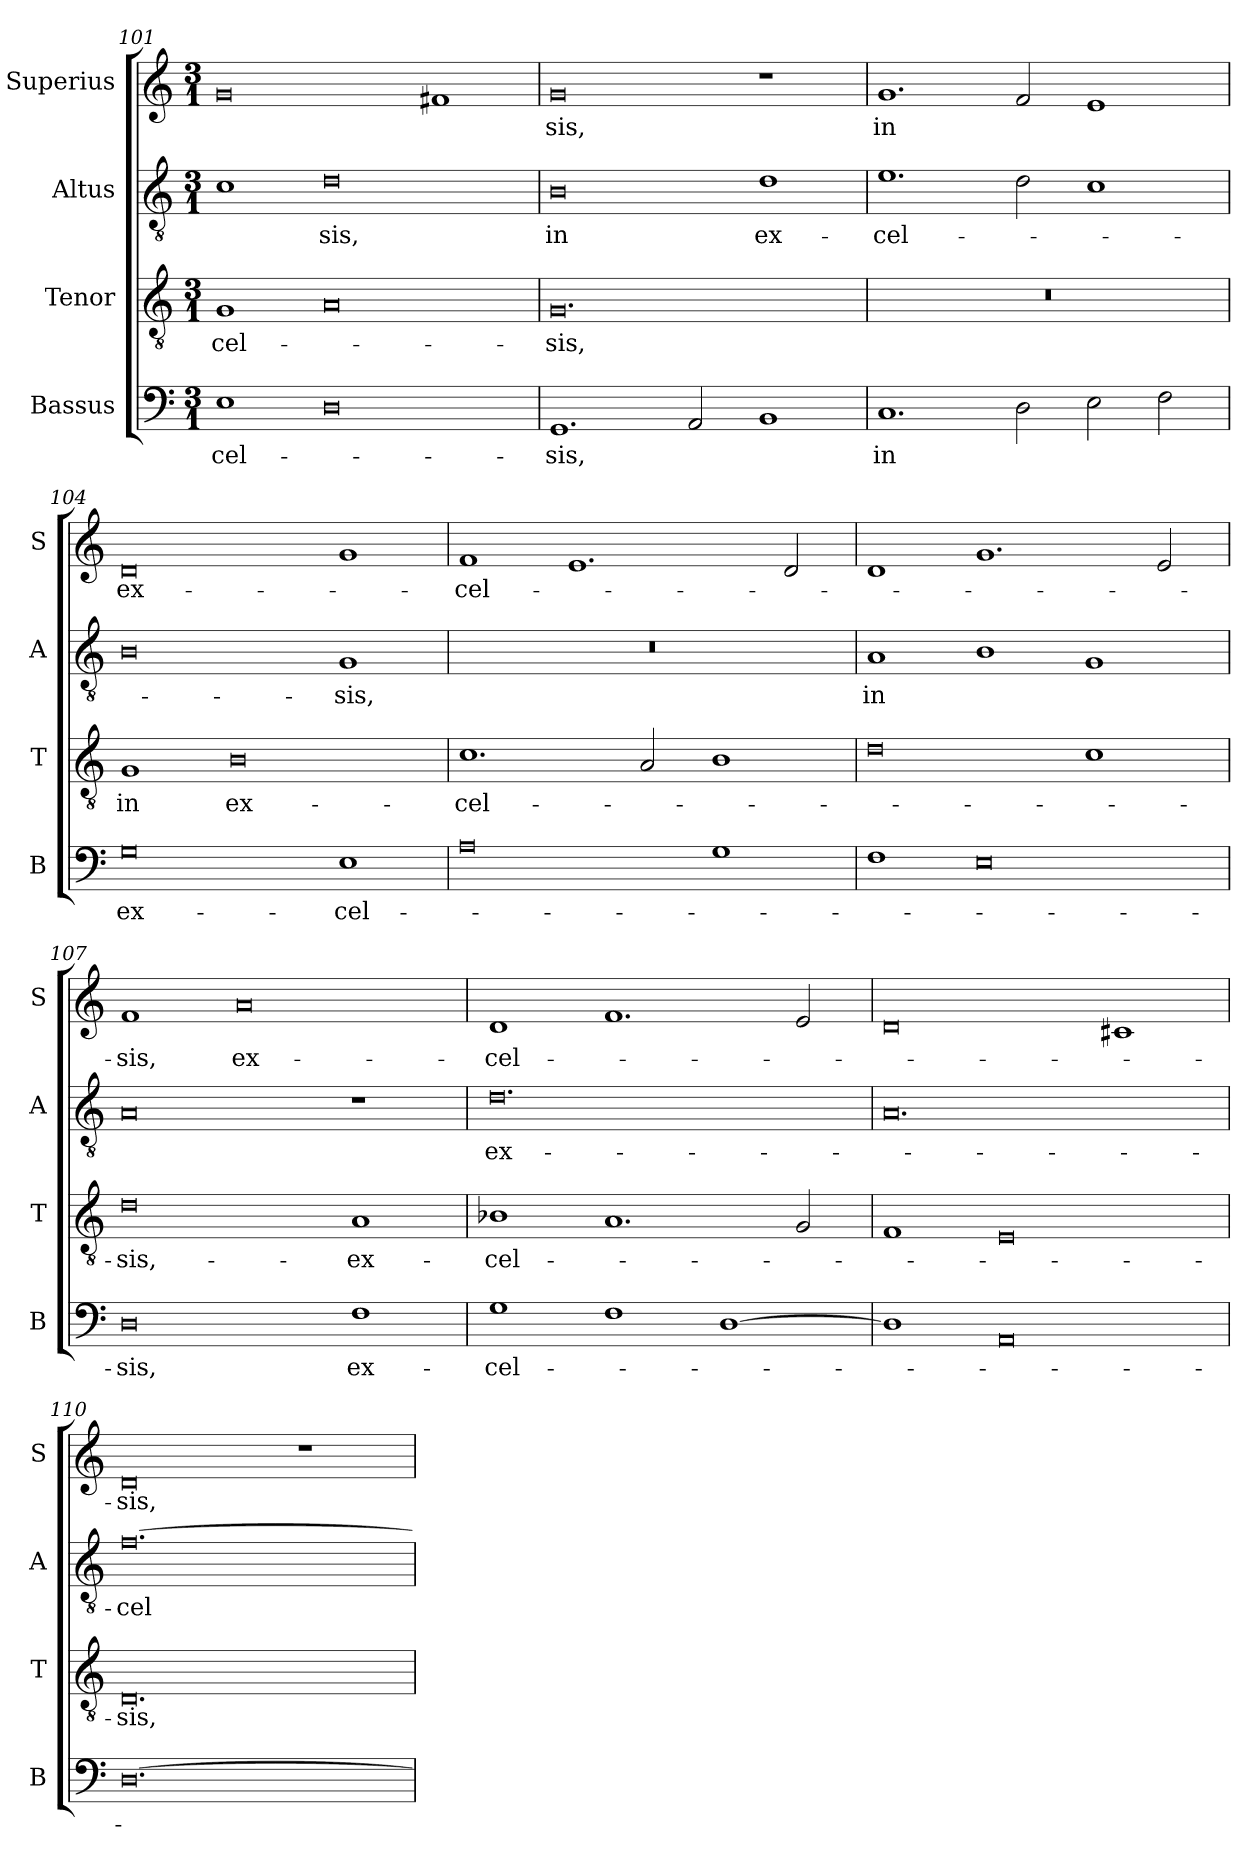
**kern	**text	**kern	**text	**kern	**text	**kern	**text
*part4	*part4	*part3	*part3	*part2	*part2	*part1	*part1
*staff4	*staff4	*staff3	*staff3	*staff2	*staff2	*staff1	*staff1
*I"Bassus	*	*I"Tenor	*	*I"Altus	*	*I"Superius	*
*I'B	*	*I'T	*	*I'A	*	*I'S	*
*clefF4	*	*clefGv2	*	*clefGv2	*	*clefG2	*
*k[]	*	*k[]	*	*k[]	*	*k[]	*
*M3/1	*	*M3/1	*	*M3/1	*	*M3/1	*
=101	=101	=101	=101	=101	=101	=101	=101
!	!LO:LY:i	!	!LO:LY:i	!	!	!	!
1E	-cel-	1G	-cel-	1c	.	0g	.
!	!	!	!	!	!LO:LY:i	!	!
0D	.	0A	.	0d	-sis,	.	.
.	.	.	.	.	.	1f#X	.
=102	=102	=102	=102	=102	=102	=102	=102
!	!LO:LY:i	!	!LO:LY:i	!	!LO:LY:i	!	!
1.GG	-sis,	0.G	-sis,	0B	in	0g	-sis,
2AA	.	.	.	.	.	.	.
!	!	!	!	!	!LO:LY:i	!	!
1BB	.	.	.	1d	ex-	1r	.
=103	=103	=103	=103	=103	=103	=103	=103
!	!LO:LY:i	!	!	!	!LO:LY:i	!	!LO:LY:i
1.C	in	0.r	.	1.e	-cel-	1.g	in
2D	.	.	.	2d	.	2f	.
2E	.	.	.	1c	.	1e	.
2F	.	.	.	.	.	.	.
=104	=104	=104	=104	=104	=104	=104	=104
!	!LO:LY:i	!	!	!	!	!	!LO:LY:i
0G	ex-	1G	in	0B	.	0d	ex-
.	.	0B	ex-	.	.	.	.
!	!LO:LY:i	!	!	!	!LO:LY:i	!	!
1E	-cel-	.	.	1G	-sis,	1g	.
=105	=105	=105	=105	=105	=105	=105	=105
!	!	!	!	!	!	!	!LO:LY:i
0A	.	1.c	-cel-	0.r	.	1f	-cel-
.	.	.	.	.	.	1.e	.
.	.	2A	.	.	.	.	.
1G	.	1B	.	.	.	.	.
.	.	.	.	.	.	2d	.
=106	=106	=106	=106	=106	=106	=106	=106
!	!	!	!	!	!LO:LY:i	!	!
1F	.	0d	.	1A	in	1d	.
0E	.	.	.	1B	.	1.g	.
.	.	1c	.	1G	.	.	.
.	.	.	.	.	.	2e	.
=107	=107	=107	=107	=107	=107	=107	=107
!	!LO:LY:i	!	!LO:LY:i	!	!	!	!LO:LY:i
0D	-sis,	0d	-sis,-	0A	.	1f	-sis,
!	!	!	!	!	!	!	!LO:LY:i
.	.	.	.	.	.	0a	ex-
!	!LO:LY:i	!	!LO:LY:i	!	!	!	!
1F	ex-	1A	-ex-	1r	.	.	.
=108	=108	=108	=108	=108	=108	=108	=108
!	!LO:LY:i	!	!LO:LY:i	!	!LO:LY:i	!	!LO:LY:i
1G	-cel-	1B-X	-cel-	0.d	ex-	1d	-cel-
1F	.	1.A	.	.	.	1.f	.
[1D	.	.	.	.	.	.	.
.	.	2G	.	.	.	2e	.
=109	=109	=109	=109	=109	=109	=109	=109
1D]	.	1F	.	0.A	.	0d	.
0AA	.	0E	.	.	.	.	.
.	.	.	.	.	.	1c#X	.
=110	=110	=110	=110	=110	=110	=110	=110
!	!	!	!LO:LY:i	!	!LO:LY:i	!	!LO:LY:i
[0.D	.	0.D	-sis,	[0.f	-cel-	0d	-sis,
.	.	.	.	.	.	1r	.
=	=	=	=	=	=	=	=
*-	*-	*-	*-	*-	*-	*-	*-
